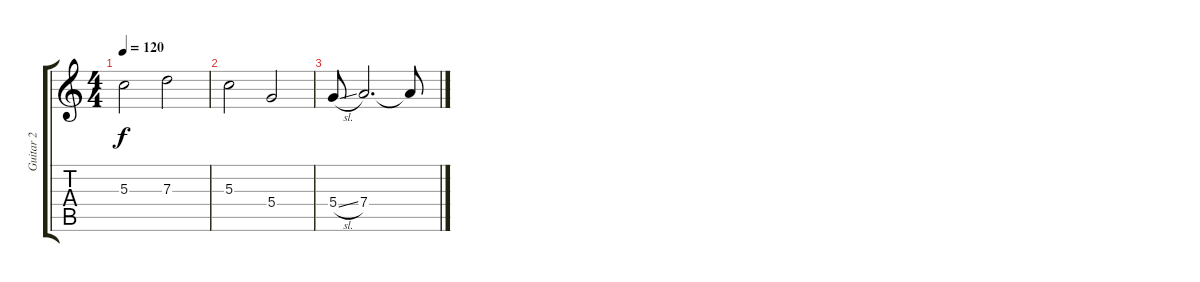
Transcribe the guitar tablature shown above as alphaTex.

\track ("Guitar 2" "Guitar 2") {instrument distortionguitar}
\staff {score tabs}
\tuning (E4 B3 G3 D3 A2 E2) {hide}
\ts (4 4)
\tempo 120
\clef g2
\ks c
5.3.2{dy f} 7.3.2 |
5.3.2 5.4.2 |
5.4{sl}.8 7.4.2{d} 7.4{t}.8
